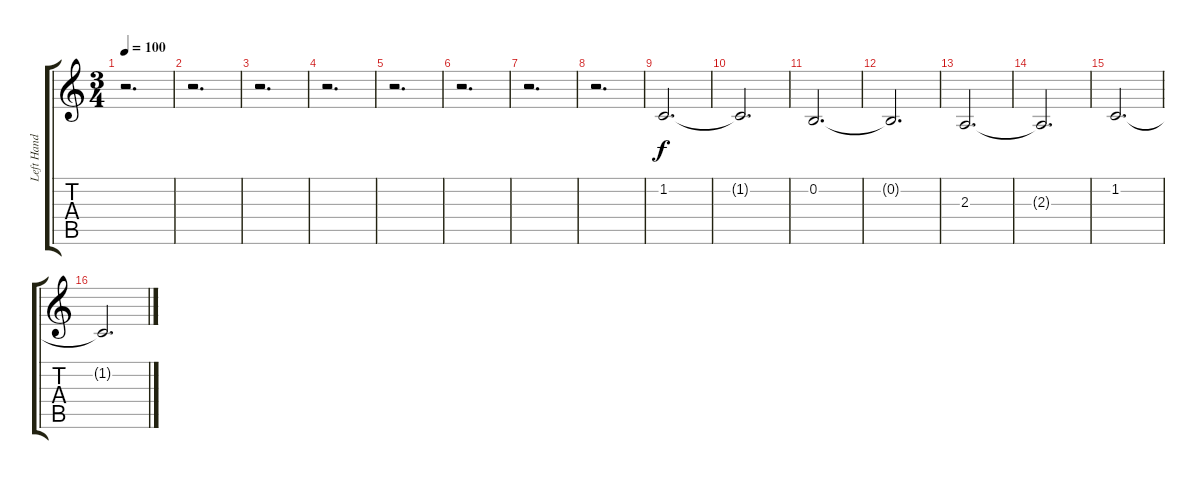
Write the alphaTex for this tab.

\track ("Left Hand" "Left Hand") {instrument acousticgrandpiano}
\staff {score tabs}
\tuning (E4 B3 G3 D3 A2 E2) {hide}
\ts (3 4)
\tempo 100
\clef g2
\ks c
r.2{d dy f} |
r.2{d} |
r.2{d} |
r.2{d} |
r.2{d} |
r.2{d} |
r.2{d} |
r.2{d} |
1.2.2{d} |
1.2{t}.2{d} |
0.2.2{d} |
0.2{t}.2{d} |
2.3.2{d} |
2.3{t}.2{d} |
1.2.2{d} |
1.2{t}.2{d}
